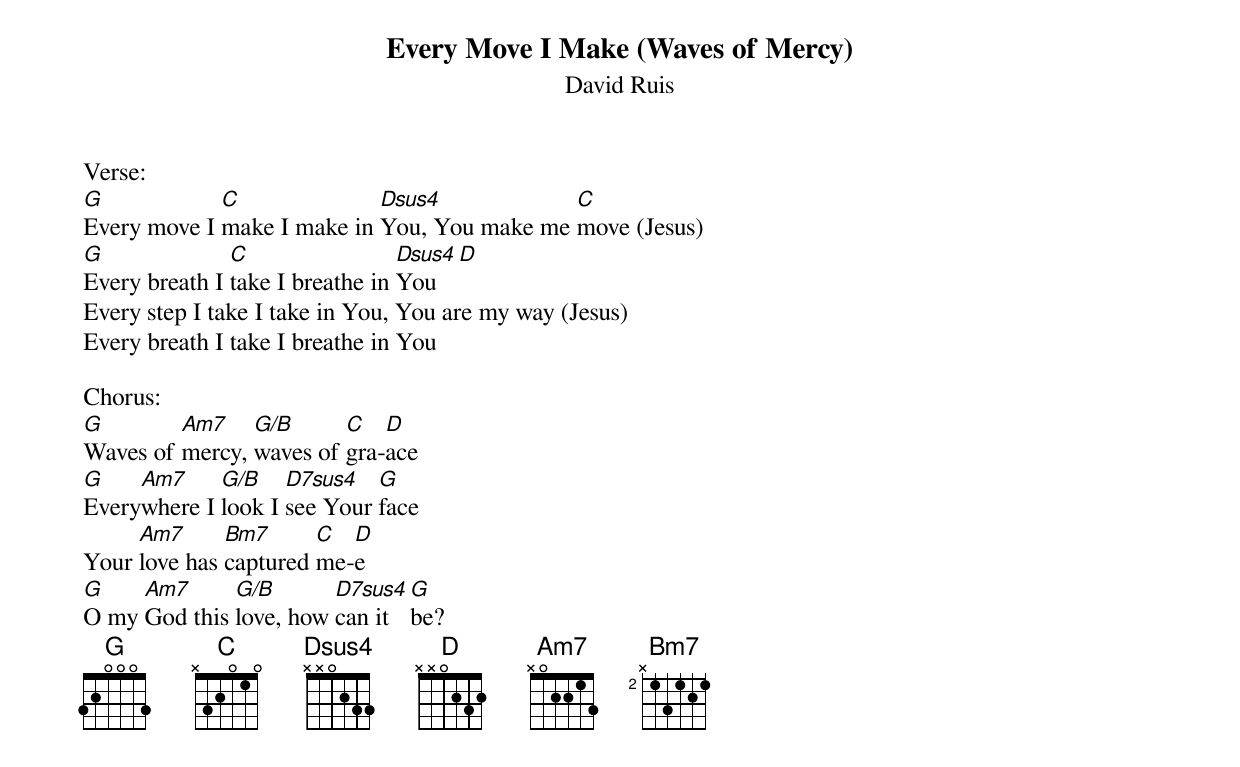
{title:Every Move I Make (Waves of Mercy)}
{subtitle:David Ruis}
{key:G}

Verse:
[G]Every move I [C]make I make in [Dsus4]You, You make me [C]move (Jesus)
[G]Every breath I [C]take I breathe in [Dsus4]You[D]
Every step I take I take in You, You are my way (Jesus)
Every breath I take I breathe in You

Chorus:
[G]Waves of [Am7]mercy, [G/B]waves of [C]gra-[D]ace
[G]Every[Am7]where I [G/B]look I [D7sus4]see Your [G]face
Your [Am7]love has [Bm7]captured [C]me-[D]e
[G]O my [Am7]God this [G/B]love, how [D7sus4]can it [G]be?
